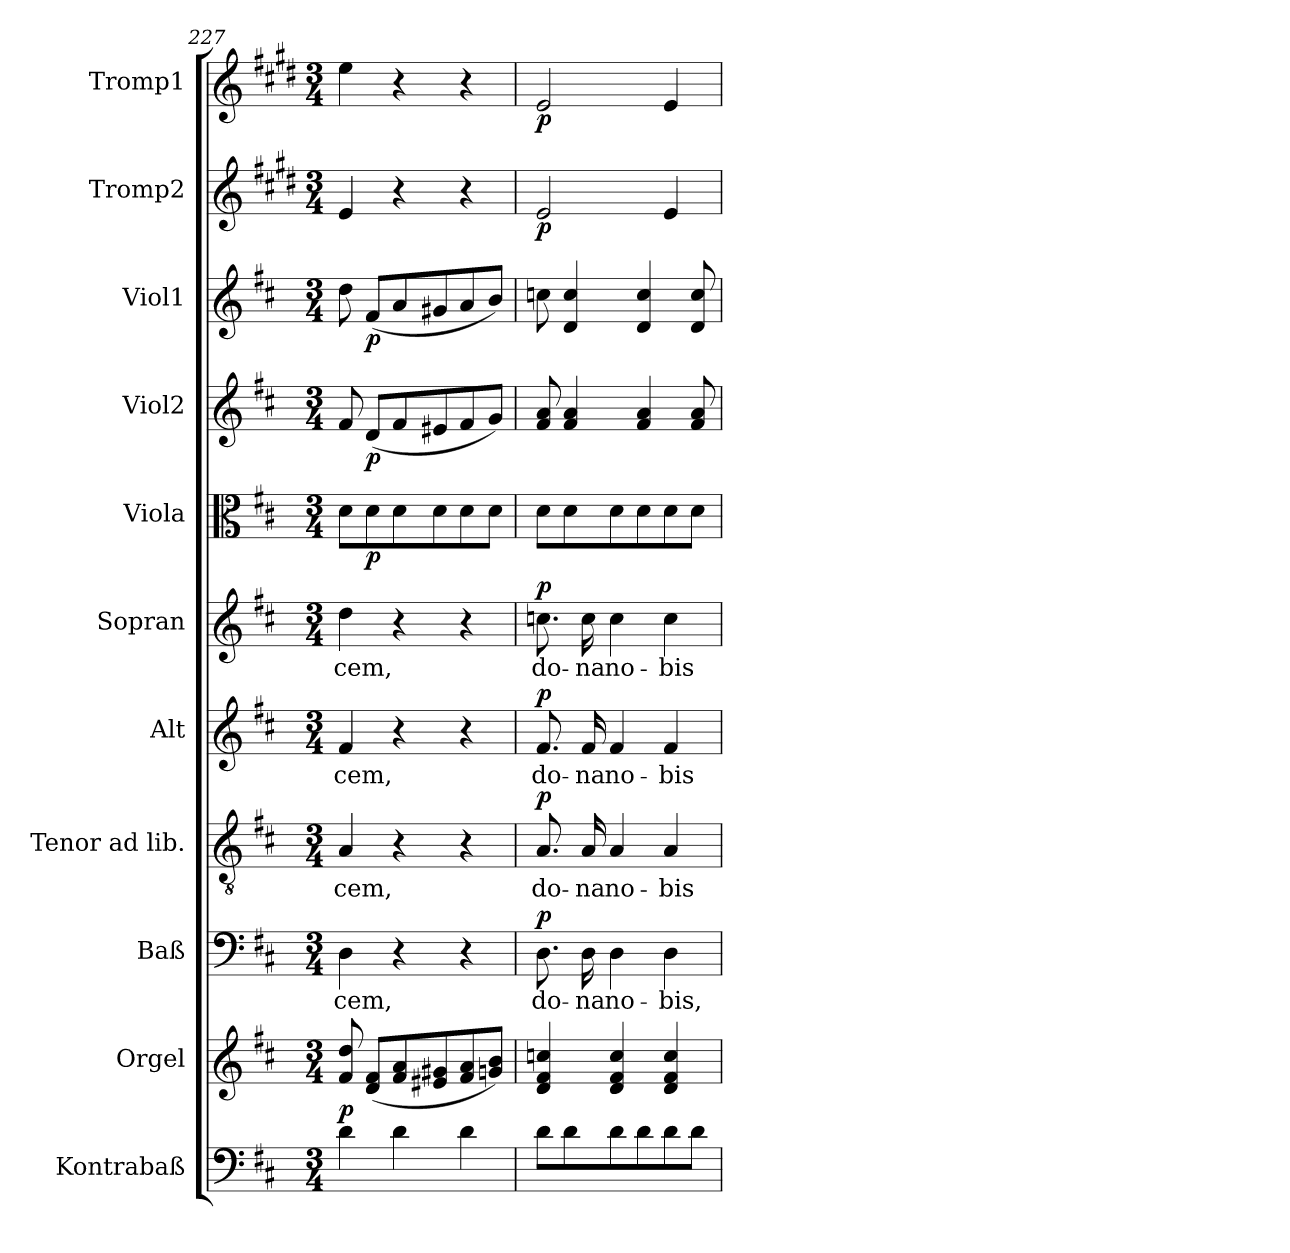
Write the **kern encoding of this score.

**kern	**dynam	**kern	**kern	**text	**dynam	**kern	**text	**dynam	**kern	**text	**dynam	**kern	**text	**dynam	**kern	**dynam	**kern	**dynam	**kern	**dynam	**kern	**dynam	**kern	**dynam
*part11	*part11	*part10	*part9	*part9	*part9	*part8	*part8	*part8	*part7	*part7	*part7	*part6	*part6	*part6	*part5	*part5	*part4	*part4	*part3	*part3	*part2	*part2	*part1	*part1
*staff11	*staff11	*staff10	*staff9	*staff9	*staff9	*staff8	*staff8	*staff8	*staff7	*staff7	*staff7	*staff6	*staff6	*staff6	*staff5	*staff5	*staff4	*staff4	*staff3	*staff3	*staff2	*staff2	*staff1	*staff1
*I"Kontrabaß	*	*I"Orgel	*I"Baß	*	*	*I"Tenor ad lib.	*	*	*I"Alt	*	*	*I"Sopran	*	*	*I"Viola	*	*I"Viol2	*	*I"Viol1	*	*I"Tromp2	*	*I"Tromp1	*
*	*	*	*	*	*	*	*	*	*	*	*	*	*	*	*I'Vla	*	*	*	*	*	*	*	*	*
*clefF4	*	*clefG2	*clefF4	*	*	*clefGv2	*	*	*clefG2	*	*	*clefG2	*	*	*clefC3	*	*clefG2	*	*clefG2	*	*clefG2	*	*clefG2	*
*ITrd7c12	*	*	*	*	*	*	*	*	*	*	*	*	*	*	*	*	*	*	*	*	*ITrd1c2	*	*ITrd1c2	*
*k[f#c#]	*	*k[f#c#]	*k[f#c#]	*	*	*k[f#c#]	*	*	*k[f#c#]	*	*	*k[f#c#]	*	*	*k[f#c#]	*	*k[f#c#]	*	*k[f#c#]	*	*k[f#c#]	*	*k[f#c#]	*
*D:	*	*D:	*D:	*	*	*D:	*	*	*D:	*	*	*D:	*	*	*D:	*	*D:	*	*D:	*	*D:	*	*D:	*
*M3/4	*	*M3/4	*M3/4	*	*	*M3/4	*	*	*M3/4	*	*	*M3/4	*	*	*M3/4	*	*M3/4	*	*M3/4	*	*M3/4	*	*M3/4	*
=227	=227	=227	=227	=227	=227	=227	=227	=227	=227	=227	=227	=227	=227	=227	=227	=227	=227	=227	=227	=227	=227	=227	=227	=227
!	!LO:DY:a	!	!	!LO:LY:b	!	!	!LO:LY:b	!	!	!LO:LY:b	!	!	!LO:LY:b	!	!	!	!	!	!	!	!	!	!	!
4D\	p	8f#/ 8dd/	4D\	-cem,	.	4A/	-cem,	.	4f#/	-cem,	.	4dd\	-cem,	.	8d\L	.	8f#/	.	8dd\	.	4d/	.	4dd\	.
!	!	!	!	!	!	!	!	!	!	!	!	!	!	!	!	!LO:DY:b	!	!LO:DY:b	!	!LO:DY:b	!	!	!	!
.	.	(<8d/ 8f#/L	.	.	.	.	.	.	.	.	.	.	.	.	8d\	p	(<8d/L	p	(<8f#/L	p	.	.	.	.
4D\	.	8f#/ 8a/	4r	.	.	4r	.	.	4r	.	.	4r	.	.	8d\	.	8f#/	.	8a/	.	4r	.	4r	.
.	.	8e#X/ 8g#X/	.	.	.	.	.	.	.	.	.	.	.	.	8d\	.	8e#X/	.	8g#X/	.	.	.	.	.
4D\	.	8f#/ 8a/	4r	.	.	4r	.	.	4r	.	.	4r	.	.	8d\	.	8f#/	.	8a/	.	4r	.	4r	.
.	.	8gn/ 8b/J)	.	.	.	.	.	.	.	.	.	.	.	.	8d\J	.	8g/J)	.	8b/J)	.	.	.	.	.
!!LO:PB:g=z
=228	=228	=228	=228	=228	=228	=228	=228	=228	=228	=228	=228	=228	=228	=228	=228	=228	=228	=228	=228	=228	=228	=228	=228	=228
!	!	!	!	!LO:LY:b	!LO:DY:a	!	!LO:LY:b	!LO:DY:a	!	!LO:LY:b	!LO:DY:a	!	!LO:LY:b	!LO:DY:a	!	!	!	!	!	!	!	!LO:DY:b	!	!LO:DY:b
8D\L	.	4d/ 4f#/ 4ccn/	8.D\	do-	p	8.A/	do-	p	8.f#/	do-	p	8.ccn\	do-	p	8d\L	.	8f#/ 8a/	.	8ccn\	.	2d/	p	2d/	p
8D\	.	.	.	.	.	.	.	.	.	.	.	.	.	.	8d\	.	4f#/ 4a/	.	4d/ 4cc/	.	.	.	.	.
!	!	!	!	!LO:LY:b	!	!	!LO:LY:b	!	!	!LO:LY:b	!	!	!LO:LY:b	!	!	!	!	!	!	!	!	!	!	!
.	.	.	16D\	-na	.	16A/	-na	.	16f#/	-na	.	16cc\	-na	.	.	.	.	.	.	.	.	.	.	.
!	!	!	!	!LO:LY:b	!	!	!LO:LY:b	!	!	!LO:LY:b	!	!	!LO:LY:b	!	!	!	!	!	!	!	!	!	!	!
8D\	.	4d/ 4f#/ 4cc/	4D\	no-	.	4A/	no-	.	4f#/	no-	.	4cc\	no-	.	8d\	.	.	.	.	.	.	.	.	.
8D\	.	.	.	.	.	.	.	.	.	.	.	.	.	.	8d\	.	4f#/ 4a/	.	4d/ 4cc/	.	.	.	.	.
!	!	!	!	!LO:LY:b	!	!	!LO:LY:b	!	!	!LO:LY:b	!	!	!LO:LY:b	!	!	!	!	!	!	!	!	!	!	!
8D\	.	4d/ 4f#/ 4cc/	4D\	-bis,	.	4A/	-bis	.	4f#/	-bis	.	4cc\	-bis	.	8d\	.	.	.	.	.	4d/	.	4d/	.
8D\J	.	.	.	.	.	.	.	.	.	.	.	.	.	.	8d\J	.	8f#/ 8a/	.	8d/ 8cc/	.	.	.	.	.
=	=	=	=	=	=	=	=	=	=	=	=	=	=	=	=	=	=	=	=	=	=	=	=	=
*-	*-	*-	*-	*-	*-	*-	*-	*-	*-	*-	*-	*-	*-	*-	*-	*-	*-	*-	*-	*-	*-	*-	*-	*-
